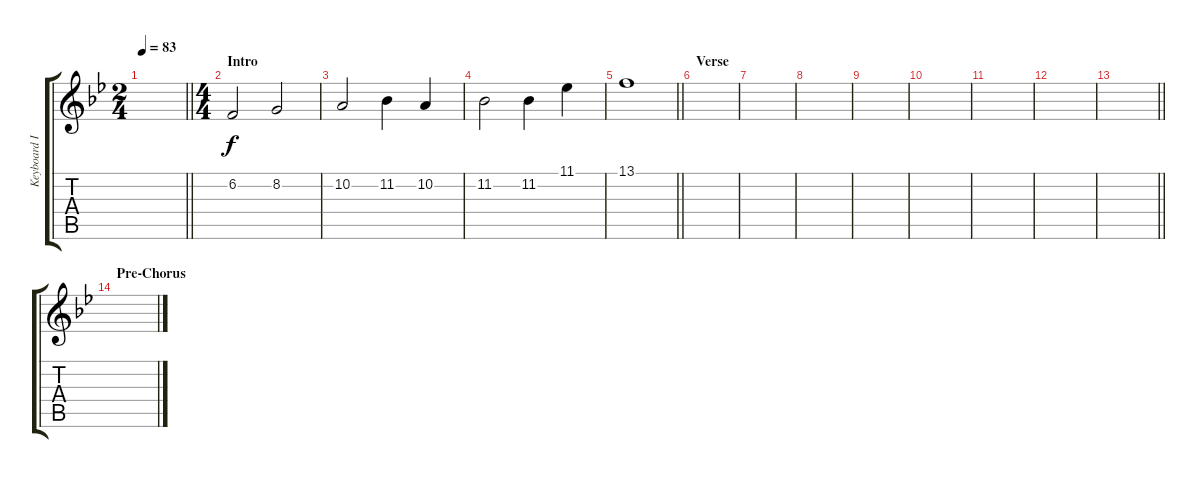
\track ("Keyboard I" "Keyboard I") {instrument stringensemble1}
\staff {score tabs}
\tuning (E4 B3 G3 D3 A2 E2) {hide}
\ts (2 4)
\tempo 83
\clef g2
\barLineRight lightlight
\ks bb
|
\ts (4 4)
\section ("" "Intro")
6.2.2 8.2.2 |
10.2.2 11.2.4 10.2.4 |
11.2.2 11.2.4 11.1.4 |
\barLineRight lightlight
13.1.1 |
\section ("" "Verse")
|
|
|
|
|
|
|
\barLineRight lightlight
|
\section ("" "Pre-Chorus")
